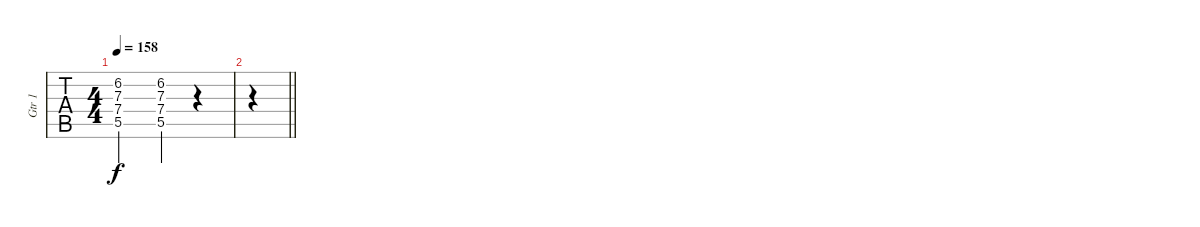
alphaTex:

\track ("Gtr 1" "Gtr 1") {instrument electricguitarclean}
\staff {tabs}
\tuning (E4 B3 G3 D3 A2 E2) {hide}
\ts (4 4)
\tempo 158
\clef g2
\ks c
(6.2{t} 7.3{t} 7.4{t} 5.5{t}).2{dy f} (6.2 7.3 7.4 5.5).4 r.4 |
\barLineRight lightlight
